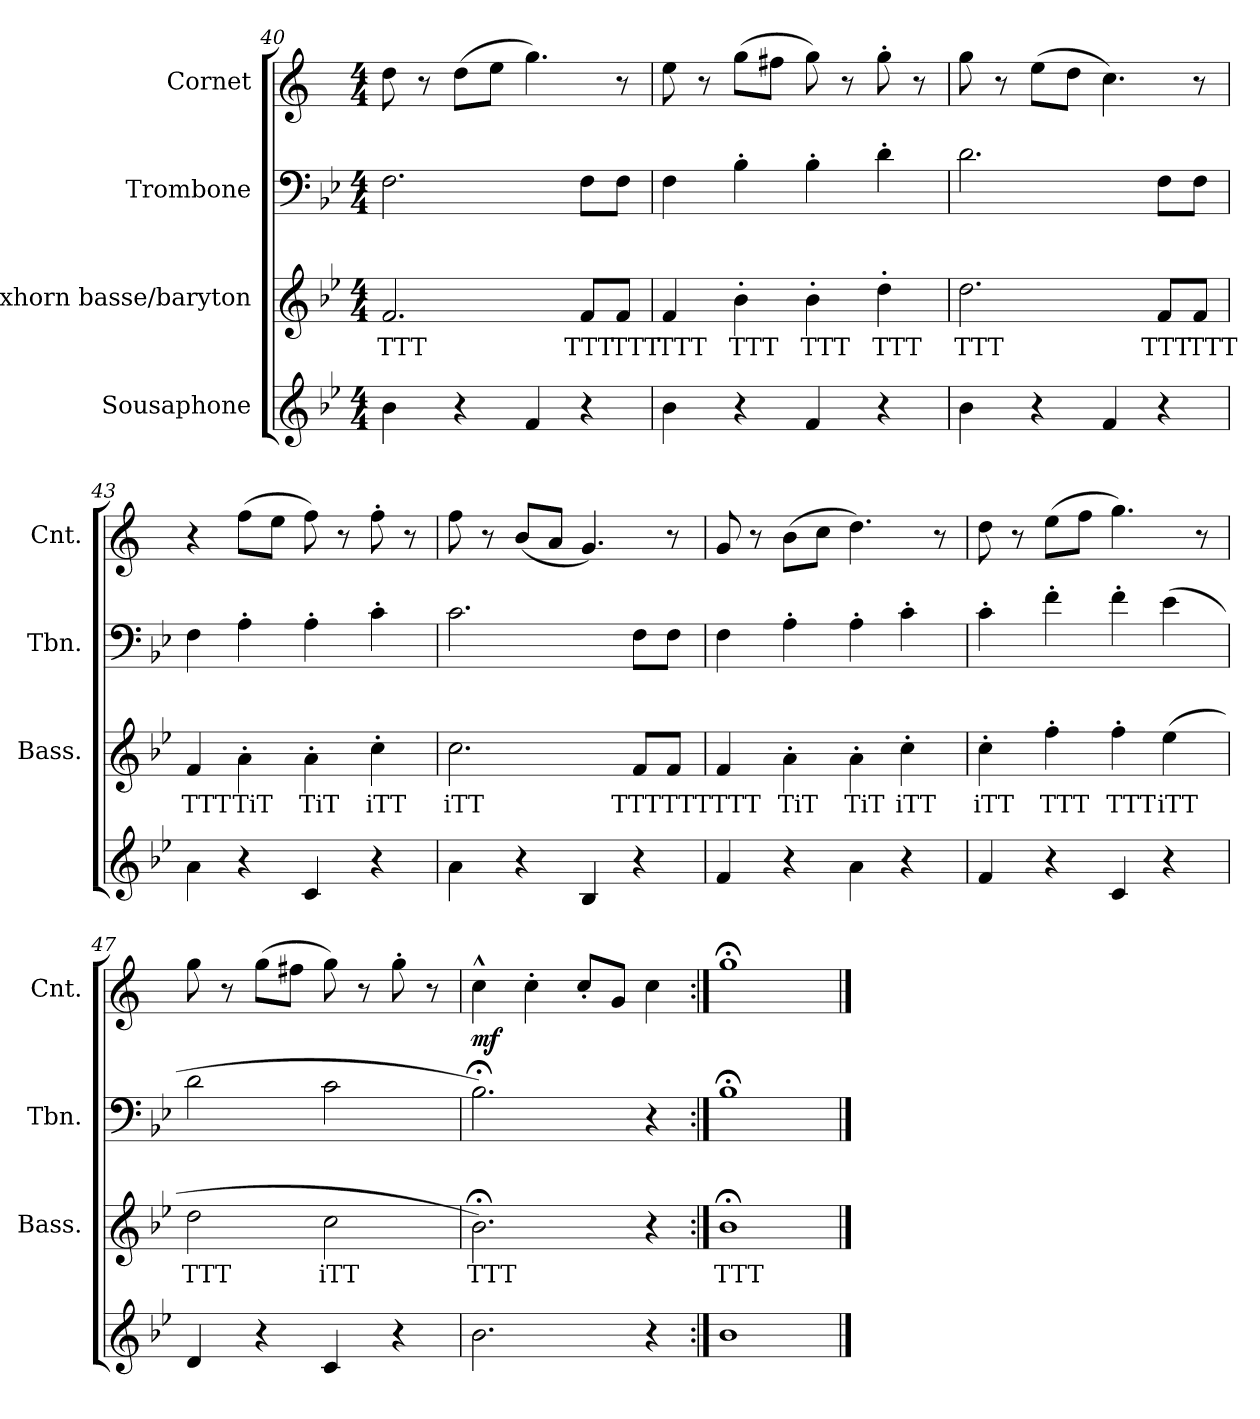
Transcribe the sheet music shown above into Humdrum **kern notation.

**kern	**kern	**text	**kern	**kern	**dynam
*part4	*part3	*part3	*part2	*part1	*part1
*staff4	*staff3	*staff3	*staff2	*staff1	*staff1
*I"Sousaphone	*I"Saxhorn basse/baryton	*	*I"Trombone	*I"Cornet	*
*	*I'Bass.	*	*I'Tbn.	*I'Cnt.	*
!!LO:PB:g=z
*clefG2	*clefG2	*	*clefF4	*clefG2	*
*ITrd15c26	*ITrd8c14	*	*	*ITrd1c2	*
*k[b-e-]	*k[b-e-]	*	*k[b-e-]	*k[b-e-]	*
*M4/4	*M4/4	*	*M4/4	*M4/4	*
=40	=40	=40	=40	=40	=40
!	!	!LO:LY:b	!	!	!
4BB-\	2.F/	TTT	2.F\	8cc\	.
.	.	.	.	8r	.
4r	.	.	.	(>8cc\L	.
.	.	.	.	8dd\J	.
4FF/	.	.	.	4.ff\)	.
!	!	!LO:LY:b	!	!	!
4r	8F/L	TTT	8F\L	.	.
!	!	!LO:LY:b	!	!	!
.	8F/J	TTT	8F\J	8r	.
=41	=41	=41	=41	=41	=41
!	!	!LO:LY:b	!	!	!
4BB-\	4F/	TTT	4F\	8dd\	.
.	.	.	.	8r	.
!	!	!LO:LY:b	!	!	!
4r	4B-'\	TTT	4B-'\	(>8ff\L	.
.	.	.	.	8een\J	.
!	!	!LO:LY:b	!	!	!
4FF/	4B-'\	TTT	4B-'\	8ff\)	.
.	.	.	.	8r	.
!	!	!LO:LY:b	!	!	!
4r	4d'\	TTT	4d'\	8ff'\	.
.	.	.	.	8r	.
=42	=42	=42	=42	=42	=42
!	!	!LO:LY:b	!	!	!
4BB-\	2.d\	TTT	2.d\	8ff\	.
.	.	.	.	8r	.
4r	.	.	.	(>8dd\L	.
.	.	.	.	8cc\J	.
4FF/	.	.	.	4.b-\)	.
!	!	!LO:LY:b	!	!	!
4r	8F/L	TTT	8F\L	.	.
!	!	!LO:LY:b	!	!	!
.	8F/J	TTT	8F\J	8r	.
=43	=43	=43	=43	=43	=43
!	!	!LO:LY:b	!	!	!
4AA\	4F/	TTT	4F\	4r	.
!	!	!LO:LY:b	!	!	!
4r	4A'\	TiT	4A'\	(>8ee-\L	.
.	.	.	.	8dd\J	.
!	!	!LO:LY:b	!	!	!
4CC/	4A'\	TiT	4A'\	8ee-\)	.
.	.	.	.	8r	.
!	!	!LO:LY:b	!	!	!
4r	4c'\	iTT	4c'\	8ee-'\	.
.	.	.	.	8r	.
!!LO:LB:g=z
=44	=44	=44	=44	=44	=44
!	!	!LO:LY:b	!	!	!
4AA\	2.c\	iTT	2.c\	8ee-\	.
.	.	.	.	8r	.
4r	.	.	.	(<8a/L	.
.	.	.	.	8g/J	.
4BBB-/	.	.	.	4.f/)	.
!	!	!LO:LY:b	!	!	!
4r	8F/L	TTT	8F\L	.	.
!	!	!LO:LY:b	!	!	!
.	8F/J	TTT	8F\J	8r	.
=45	=45	=45	=45	=45	=45
!	!	!LO:LY:b	!	!	!
4FF/	4F/	TTT	4F\	8f/	.
.	.	.	.	8r	.
!	!	!LO:LY:b	!	!	!
4r	4A'\	TiT	4A'\	(>8a\L	.
.	.	.	.	8b-\J	.
!	!	!LO:LY:b	!	!	!
4AA\	4A'\	TiT	4A'\	4.cc\)	.
!	!	!LO:LY:b	!	!	!
4r	4c'\	iTT	4c'\	.	.
.	.	.	.	8r	.
=46	=46	=46	=46	=46	=46
!	!	!LO:LY:b	!	!	!
4FF/	4c'\	iTT	4c'\	8cc\	.
.	.	.	.	8r	.
!	!	!LO:LY:b	!	!	!
4r	4f'\	TTT	4f'\	(>8dd\L	.
.	.	.	.	8ee-\J	.
!	!	!LO:LY:b	!	!	!
4CC/	4f'\	TTT	4f'\	4.ff\)	.
!	!	!LO:LY:b	!	!	!
4r	(>4e-\	iTT	(>4e-\	.	.
.	.	.	.	8r	.
=47	=47	=47	=47	=47	=47
!	!	!LO:LY:b	!	!	!
4DD/	2d\	TTT	2d\	8ff\	.
.	.	.	.	8r	.
4r	.	.	.	(>8ff\L	.
.	.	.	.	8een\J	.
!	!	!LO:LY:b	!	!	!
4CC/	2c\	iTT	2c\	8ff\)	.
.	.	.	.	8r	.
4r	.	.	.	8ff'\	.
.	.	.	.	8r	.
!!LO:LB:g=z
=48	=48	=48	=48	=48	=48
!	!	!LO:LY:b	!	!	!LO:DY:b
2.BB-\	2.B-;<\)	TTT	2.B-;<\)	4b-^^\	mf
.	.	.	.	4b-'\	.
.	.	.	.	8b-'/L	.
.	.	.	.	8f/J	.
4r	4r	.	4r	4b-\	.
=49:|!	=49:|!	=49:|!	=49:|!	=49:|!	=49:|!
!	!	!LO:LY:b	!	!	!
1BB-	1B-;<	TTT	1B-;<	1ff;<	.
==	==	==	==	==	==
*-	*-	*-	*-	*-	*-
